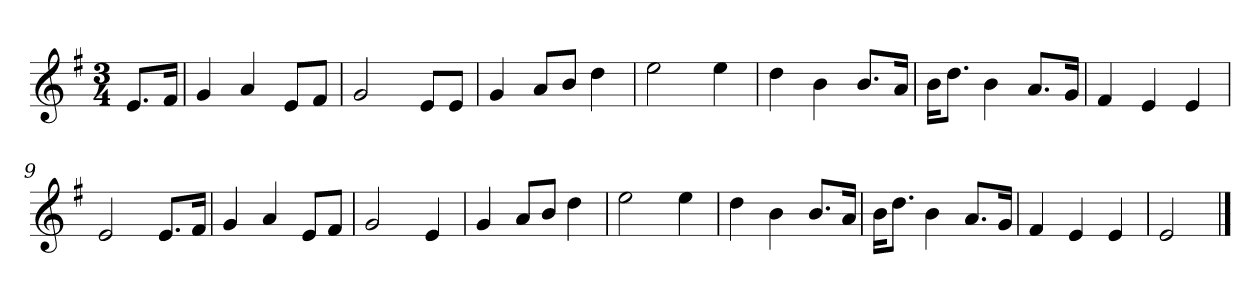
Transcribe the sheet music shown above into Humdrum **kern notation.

**kern
*part1
*staff1
*clefG2
*k[f#]
*e:
*M3/4
=
8.e/L
16f#/Jk
=1
4g
4a
8e/L
8f#/J
=2
2g
8e/L
8e/J
=3
4g
8a/L
8b/J
4dd
=4
2ee
4ee
=6
4dd
4b
8.b/L
16a/Jk
=7
16b\KL
8.dd\J
4b
8.a/L
16g/Jk
=8
4f#
4e
4e
=9
2e
8.e/L
16f#/Jk
=11
4g
4a
8e/L
8f#/J
=12
2g
4e
=13
4g
8a/L
8b/J
4dd
=14
2ee
4ee
=16
4dd
4b
8.b/L
16a/Jk
=17
16b\KL
8.dd\J
4b
8.a/L
16g/Jk
=18
4f#
4e
4e
=19
2e
==
*-
